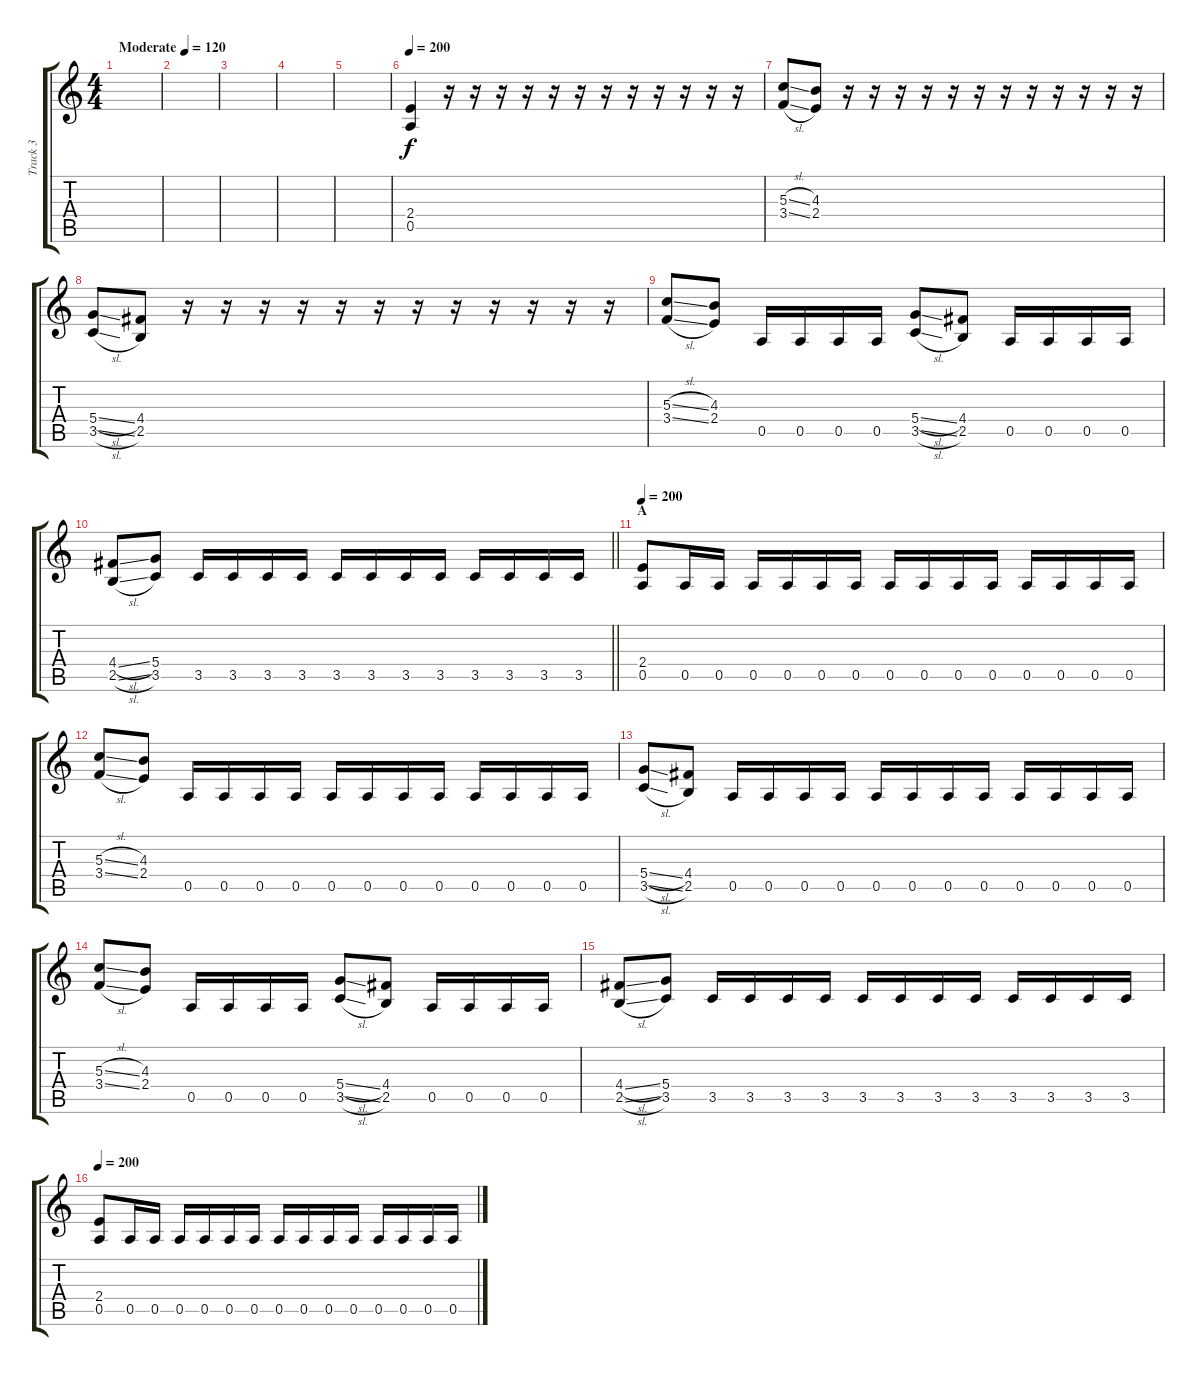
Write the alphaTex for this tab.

\track ("Track 3" "Track 3") {instrument overdrivenguitar}
\staff {score tabs}
\tuning (E4 B3 G3 D3 A2 E2) {hide}
\ts (4 4)
\tempo (120 "Moderate")
\tempo 200
\tempo (120 "Moderate")
\clef g2
\ks c
|
|
|
|
|
\tempo 200
(2.4 0.5).4 r.16 r.16 r.16 r.16 r.16 r.16 r.16 r.16 r.16 r.16 r.16 r.16 |
(5.3{sl} 3.4{sl}).8 (4.3 2.4).8 r.16 r.16 r.16 r.16 r.16 r.16 r.16 r.16 r.16 r.16 r.16 r.16 |
(5.4{sl} 3.5{sl}).8 (4.4 2.5).8 r.16 r.16 r.16 r.16 r.16 r.16 r.16 r.16 r.16 r.16 r.16 r.16 |
(5.3{sl} 3.4{sl}).8 (4.3 2.4).8 0.5.16 0.5.16 0.5.16 0.5.16 (5.4{sl} 3.5{sl}).8 (4.4 2.5).8 0.5.16 0.5.16 0.5.16 0.5.16 |
\barLineRight lightlight
(4.4{sl} 2.5{sl}).8 (5.4 3.5).8 3.5.16 3.5.16 3.5.16 3.5.16 3.5.16 3.5.16 3.5.16 3.5.16 3.5.16 3.5.16 3.5.16 3.5.16 |
\section ("" "A")
\tempo 200
(2.4 0.5).8 0.5.16 0.5.16 0.5.16 0.5.16 0.5.16 0.5.16 0.5.16 0.5.16 0.5.16 0.5.16 0.5.16 0.5.16 0.5.16 0.5.16 |
(5.3{sl} 3.4{sl}).8 (4.3 2.4).8 0.5.16 0.5.16 0.5.16 0.5.16 0.5.16 0.5.16 0.5.16 0.5.16 0.5.16 0.5.16 0.5.16 0.5.16 |
(5.4{sl} 3.5{sl}).8 (4.4 2.5).8 0.5.16 0.5.16 0.5.16 0.5.16 0.5.16 0.5.16 0.5.16 0.5.16 0.5.16 0.5.16 0.5.16 0.5.16 |
(5.3{sl} 3.4{sl}).8 (4.3 2.4).8 0.5.16 0.5.16 0.5.16 0.5.16 (5.4{sl} 3.5{sl}).8 (4.4 2.5).8 0.5.16 0.5.16 0.5.16 0.5.16 |
(4.4{sl} 2.5{sl}).8 (5.4 3.5).8 3.5.16 3.5.16 3.5.16 3.5.16 3.5.16 3.5.16 3.5.16 3.5.16 3.5.16 3.5.16 3.5.16 3.5.16 |
\tempo 200
(2.4 0.5).8 0.5.16 0.5.16 0.5.16 0.5.16 0.5.16 0.5.16 0.5.16 0.5.16 0.5.16 0.5.16 0.5.16 0.5.16 0.5.16 0.5.16
